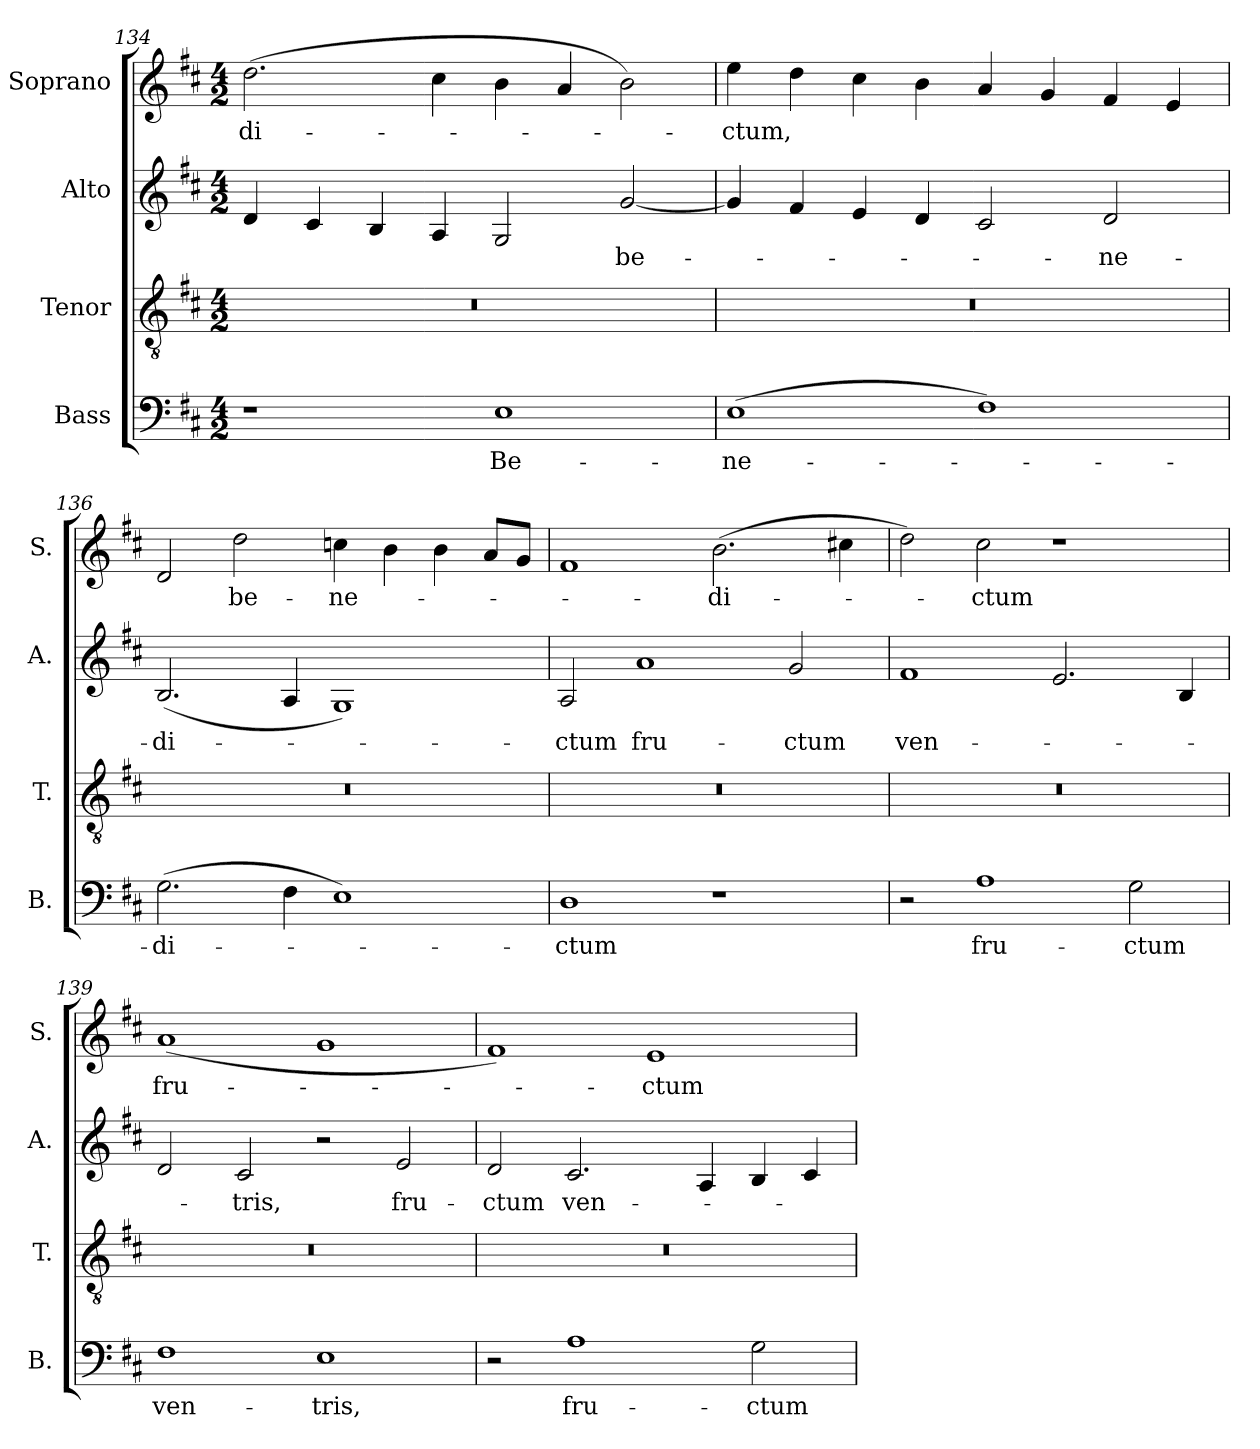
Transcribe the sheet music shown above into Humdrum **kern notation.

**kern	**text	**kern	**kern	**text	**kern	**text
*part4	*part4	*part3	*part2	*part2	*part1	*part1
*staff4	*staff4	*staff3	*staff2	*staff2	*staff1	*staff1
*I"Bass	*	*I"Tenor	*I"Alto	*	*I"Soprano	*
*I'B.	*	*I'T.	*I'A.	*	*I'S.	*
*clefF4	*	*clefGv2	*clefG2	*	*clefG2	*
*	*	*ITrd7c12	*	*	*	*
*k[f#c#]	*	*k[f#c#]	*k[f#c#]	*	*k[f#c#]	*
*D:	*	*D:	*D:	*	*D:	*
*M4/2	*	*M4/2	*M4/2	*	*M4/2	*
=134	=134	=134	=134	=134	=134	=134
!	!	!LO:N:vis=1	!	!	!	!
!	!	!	!	!	!	!LO:LY:b:color=#000000
1r	.	0r	4di/	.	(2.ddi\	-di-
.	.	.	4c#i/	.	.	.
.	.	.	4Bi/	.	.	.
.	.	.	4Ai/	.	4cc#i\	.
!	!LO:LY:b:color=#000000	!	!	!	!	!
1Ei	Be-	.	2Gi/	.	4bi\	.
.	.	.	.	.	4ai/	.
!	!	!	!	!LO:LY:b:color=#000000	!	!
.	.	.	[2gi/	be-	2bi\)	.
=135	=135	=135	=135	=135	=135	=135
!	!LO:LY:b:color=#000000	!LO:N:vis=1	!	!	!	!
!	!	!	!	!	!	!LO:LY:b:color=#000000
(1Ei	-ne-	0r	4gi/]	.	4eei\	-ctum,
.	.	.	4f#i/	.	4ddi\	.
.	.	.	4ei/	.	4cc#i\	.
.	.	.	4di/	.	4bi\	.
1F#i)	.	.	2c#i/	.	4ai/	.
.	.	.	.	.	4gi/	.
!	!	!	!	!LO:LY:b:color=#000000	!	!
.	.	.	2di/	-ne-	4f#i/	.
.	.	.	.	.	4ei/	.
=136	=136	=136	=136	=136	=136	=136
!	!LO:LY:b:color=#000000	!LO:N:vis=1	!	!	!	!
!	!	!	!	!LO:LY:b:color=#000000	!	!
(2.Gi\	-di-	0r	(2.Bi/	-di-	2di/	.
!	!	!	!	!	!	!LO:LY:b:color=#000000
.	.	.	.	.	2ddi\	be-
4F#i\	.	.	4Ai/	.	.	.
!	!	!	!	!	!	!LO:LY:b:color=#000000
1Ei)	.	.	1Gi)	.	4ccni\	-ne-
.	.	.	.	.	4bi\	.
.	.	.	.	.	4bi\	.
.	.	.	.	.	8ai/L	.
.	.	.	.	.	8gi/J	.
=137	=137	=137	=137	=137	=137	=137
!	!LO:LY:b:color=#000000	!LO:N:vis=1	!	!	!	!
!	!	!	!	!LO:LY:b:color=#000000	!	!
1Di	-ctum	0r	2Ai/	-ctum	1f#i	.
!	!	!	!	!LO:LY:b:color=#000000	!	!
.	.	.	1ai	fru-	.	.
!	!	!	!	!	!	!LO:LY:b:color=#000000
1r	.	.	.	.	(2.bi\	-di-
!	!	!	!	!LO:LY:b:color=#000000	!	!
.	.	.	2gi/	-ctum	.	.
.	.	.	.	.	4cc#Xi\	.
!!LO:LB:g=z
=138	=138	=138	=138	=138	=138	=138
!	!	!LO:N:vis=1	!	!	!	!
!	!	!	!	!LO:LY:b:color=#000000	!	!
2r	.	0r	1f#i	ven-	2ddi\)	.
!	!LO:LY:b:color=#000000	!	!	!	!	!
!	!	!	!	!	!	!LO:LY:b:color=#000000
1Ai	fru-	.	.	.	2cc#i\	-ctum
.	.	.	2.ei/	.	1r	.
!	!LO:LY:b:color=#000000	!	!	!	!	!
2Gi\	-ctum	.	.	.	.	.
.	.	.	4Bi/	.	.	.
=139	=139	=139	=139	=139	=139	=139
!	!LO:LY:b:color=#000000	!LO:N:vis=1	!	!	!	!
!	!	!	!	!	!	!LO:LY:b:color=#000000
1F#i	ven-	0r	2di/	.	(1ai	fru-
!	!	!	!	!LO:LY:b:color=#000000	!	!
.	.	.	2c#i/	-tris,	.	.
!	!LO:LY:b:color=#000000	!	!	!	!	!
1Ei	-tris,	.	2r	.	1gi	.
!	!	!	!	!LO:LY:b:color=#000000	!	!
.	.	.	2ei/	fru-	.	.
=140	=140	=140	=140	=140	=140	=140
!	!	!LO:N:vis=1	!	!	!	!
!	!	!	!	!LO:LY:b:color=#000000	!	!
2r	.	0r	2di/	-ctum	1f#i)	.
!	!LO:LY:b:color=#000000	!	!	!	!	!
!	!	!	!	!LO:LY:b:color=#000000	!	!
1Ai	fru-	.	2.c#i/	ven-	.	.
!	!	!	!	!	!	!LO:LY:b:color=#000000
.	.	.	.	.	1ei	-ctum
.	.	.	4Ai/	.	.	.
!	!LO:LY:b:color=#000000	!	!	!	!	!
2Gi\	-ctum	.	4Bi/	.	.	.
.	.	.	4c#i/	.	.	.
=	=	=	=	=	=	=
*-	*-	*-	*-	*-	*-	*-
